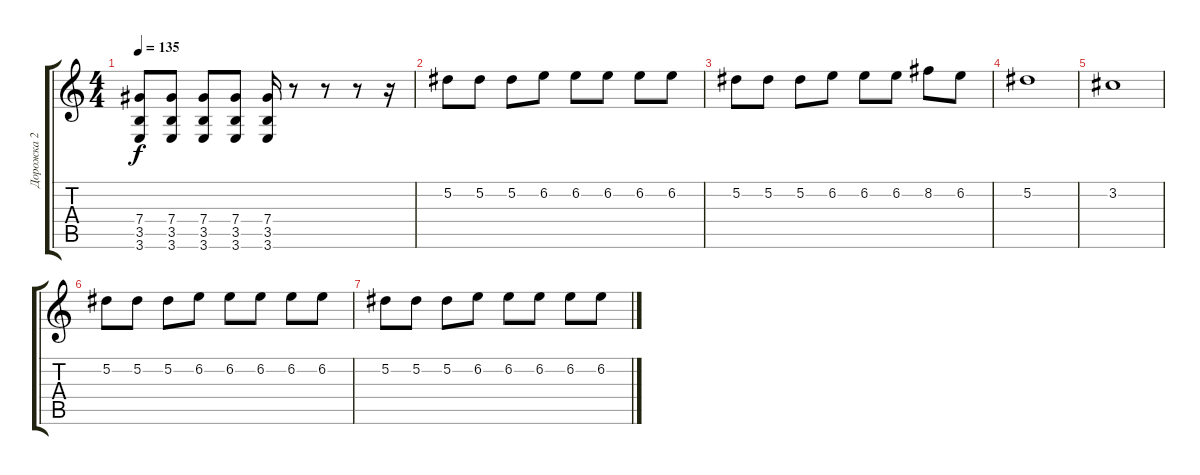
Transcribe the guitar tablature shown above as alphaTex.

\track ("Дорожка 2" "Дорожка 2") {instrument distortionguitar}
\staff {score tabs}
\tuning (Eb4 Bb3 Gb3 Db3 Ab2 Db2) {hide}
\ts (4 4)
\tempo 135
\clef g2
\ks c
(7.4 3.5 3.6).8{dy f} (7.4 3.5 3.6).8 (7.4 3.5 3.6).8 (7.4 3.5 3.6).8 (7.4 3.5 3.6).16 r.8 r.8 r.8 r.16 |
5.2.8 5.2.8 5.2.8 6.2.8 6.2.8 6.2.8 6.2.8 6.2.8 |
5.2.8 5.2.8 5.2.8 6.2.8 6.2.8 6.2.8 8.2.8 6.2.8 |
5.2.1 |
3.2.1 |
5.2.8 5.2.8 5.2.8 6.2.8 6.2.8 6.2.8 6.2.8 6.2.8 |
5.2.8 5.2.8 5.2.8 6.2.8 6.2.8 6.2.8 6.2.8 6.2.8
